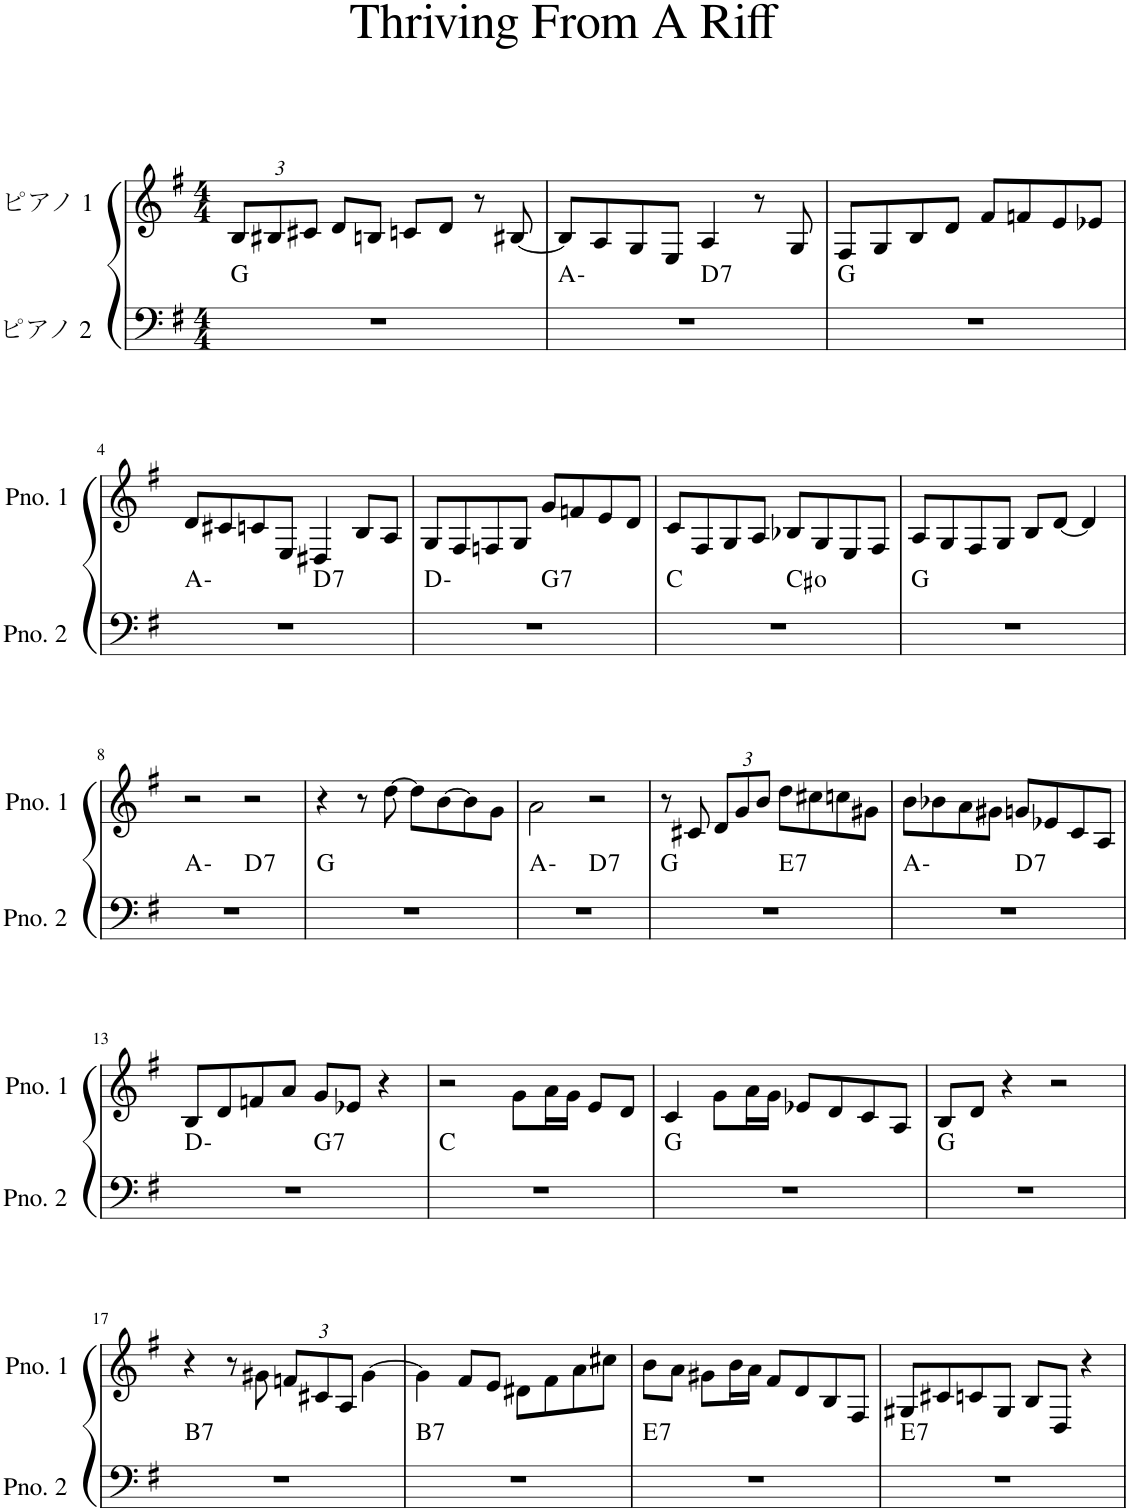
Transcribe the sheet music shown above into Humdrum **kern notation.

**kern	**harte	**kern
*part2	*part2	*part1
*staff2	*	*staff1
*I"ピアノ 2	*	*I"ピアノ 1
*clefF4	*	*clefG2
*k[f#]	*	*k[f#]
*M4/4	*	*M4/4
*	*	*Xbrackettup
=1	=1	=1
1r	G:maj	12B/L
.	.	12B#X/
.	.	12c#X/J
.	.	8d/L
.	.	8Bn/J
.	.	8cn/L
.	.	8d/J
.	.	8r
.	.	[8B#X/
=2	=2	=2
*^	*	*
1r	2ryy	A:min	8B#/L]
.	.	.	8A/
.	.	.	8G/
.	.	.	8E/J
!	!	!LO:H:kt=7	!
.	2ryy	D:7	4A/
.	.	.	8r
.	.	.	8G/
*v	*v	*	*
=3	=3	=3
1r	G:maj	8F#/L
.	.	8G/
.	.	8B/
.	.	8d/J
.	.	8f#/L
.	.	8fn/
.	.	8e/
.	.	8e-X/J
!!LO:LB:g=z
=4	=4	=4
*^	*	*
1r	2ryy	A:min	8d/L
.	.	.	8c#X/
.	.	.	8cn/
.	.	.	8E/J
!	!	!LO:H:kt=7	!
.	2ryy	D:7	4D#X/
.	.	.	8B/L
.	.	.	8A/J
=5	=5	=5	=5
1r	2ryy	D:min	8G/L
.	.	.	8F#/
.	.	.	8Fn/
.	.	.	8G/J
!	!	!LO:H:kt=7	!
.	2ryy	G:7	8g/L
.	.	.	8fn/
.	.	.	8e/
.	.	.	8d/J
=6	=6	=6	=6
1r	2ryy	C:maj	8c/L
.	.	.	8F#/
.	.	.	8G/
.	.	.	8A/J
.	2ryy	C#:dim	8B-X/L
.	.	.	8G/
.	.	.	8E/
.	.	.	8F#/J
*v	*v	*	*
=7	=7	=7
1r	G:maj	8A/L
.	.	8G/
.	.	8F#/
.	.	8G/J
.	.	8B/L
.	.	[8d/J
.	.	4d/]
!!LO:LB:g=z
=8	=8	=8
*^	*	*
1r	2ryy	A:min	2r
!	!	!LO:H:kt=7	!
.	2ryy	D:7	2r
*v	*v	*	*
=9	=9	=9
1r	G:maj	4r
.	.	8r
.	.	[8dd\
.	.	8dd\L]
.	.	[8b\
.	.	8b\]
.	.	8g\J
=10	=10	=10
*^	*	*
1r	2ryy	A:min	2a\
!	!	!LO:H:kt=7	!
.	2ryy	D:7	2r
=11	=11	=11	=11
1r	2ryy	G:maj	8r
.	.	.	8c#X/
.	.	.	12d/L
.	.	.	12g/
.	.	.	12b/J
!	!	!LO:H:kt=7	!
.	2ryy	E:7	8dd\L
.	.	.	8cc#X\
.	.	.	8ccn\
.	.	.	8g#X\J
=12	=12	=12	=12
1r	2ryy	A:min	8b\L
.	.	.	8b-X\
.	.	.	8a\
.	.	.	8g#X\J
!	!	!LO:H:kt=7	!
.	2ryy	D:7	8gn/L
.	.	.	8e-X/
.	.	.	8c/
.	.	.	8A/J
!!LO:LB:g=z
=13	=13	=13	=13
1r	2ryy	D:min	8B/L
.	.	.	8d/
.	.	.	8fn/
.	.	.	8a/J
!	!	!LO:H:kt=7	!
.	2ryy	G:7	8g/L
.	.	.	8e-X/J
.	.	.	4r
*v	*v	*	*
=14	=14	=14
1r	C:maj	2r
.	.	8g\L
.	.	16a\L
.	.	16g\JJ
.	.	8e/L
.	.	8d/J
=15	=15	=15
1r	G:maj	4c/
.	.	8g\L
.	.	16a\L
.	.	16g\JJ
.	.	8e-X/L
.	.	8d/
.	.	8c/
.	.	8A/J
=16	=16	=16
1r	G:maj	8B/L
.	.	8d/J
.	.	4r
.	.	2r
!!LO:LB:g=z
=17	=17	=17
!	!LO:H:kt=7	!
1r	B:7	4r
.	.	8r
.	.	8g#X\
.	.	12fn/L
.	.	12c#X/
.	.	12A/J
.	.	[4g#\
=18	=18	=18
!	!LO:H:kt=7	!
1r	B:7	4g#\]
.	.	8f#/L
.	.	8e/J
.	.	8d#X\L
.	.	8f#\
.	.	8a\
.	.	8cc#X\J
=19	=19	=19
!	!LO:H:kt=7	!
1r	E:7	8b\L
.	.	8a\J
.	.	8g#X\L
.	.	16b\L
.	.	16a\JJ
.	.	8f#/L
.	.	8d/
.	.	8B/
.	.	8F#/J
=20	=20	=20
!	!LO:H:kt=7	!
1r	E:7	8G#X/L
.	.	8c#X/
.	.	8cn/
.	.	8G#/J
.	.	8B/L
.	.	8D/J
.	.	4r
=	=	=
*-	*-	*-
